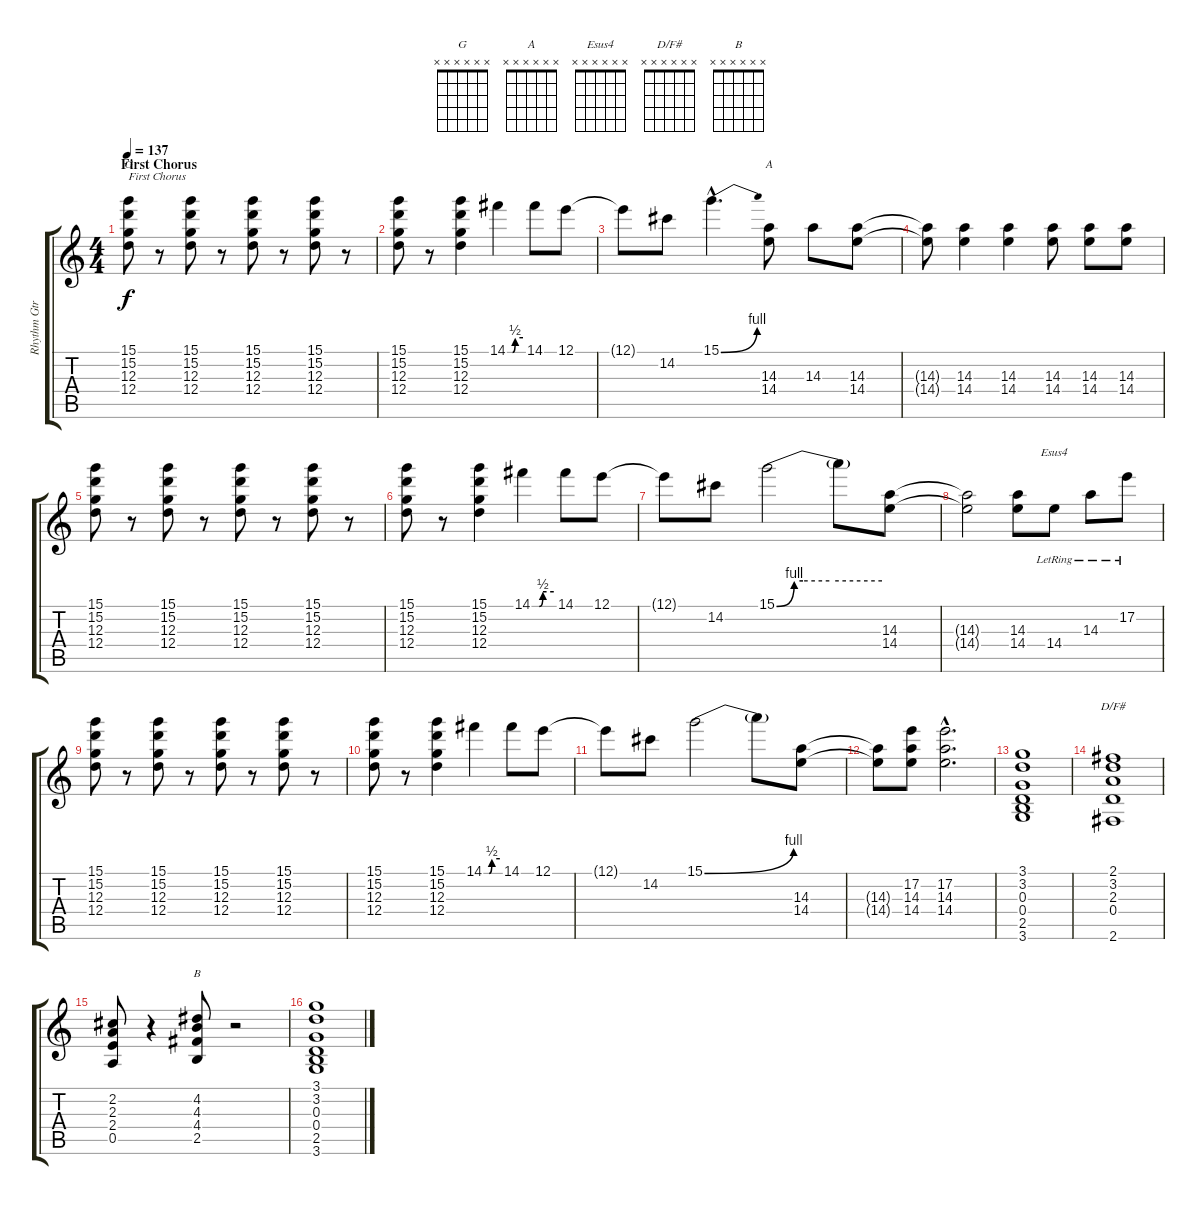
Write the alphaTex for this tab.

\track ("Rhythm Gtr.1" "Rhythm Gtr") {instrument overdrivenguitar}
\staff {score tabs}
\tuning (E4 B3 G3 D3 A2 E2) {hide}
\chord ("G" x x x x x x) {firstfret 0}
\chord ("A" x x x x x x) {firstfret 0}
\chord ("Esus4" x x x x x x) {firstfret 0}
\chord ("D/F#" x x x x x x) {firstfret 0}
\chord ("B" x x x x x x) {firstfret 0}
\ts (4 4)
\section ("" "First Chorus")
\tempo 137
\clef g2
\ks c
(15.1 15.2 12.3 12.4).8{ch "G" txt "First Chorus" dy f} r.8 (15.1 15.2 12.3 12.4).8 r.8 (15.1 15.2 12.3 12.4).8 r.8 (15.1 15.2 12.3 12.4).8 r.8 |
(15.1 15.2 12.3 12.4).8 r.8 (15.1 15.2 12.3 12.4).4 14.1{be (custom 0 0 15 0 20 0 30 2 60 2)}.4 14.1.8 12.1.8 |
12.1{t}.8 14.2.8 15.1{be (bend 0 0 60 4) hac}.4{d} (14.3 14.4).8{ch "A"} 14.3.8 (14.3 14.4).8 |
(14.3{t} 14.4{t}).8 (14.3 14.4).4 (14.3 14.4).4 (14.3 14.4).8 (14.3 14.4).8 (14.3 14.4).8 |
(15.1 15.2 12.3 12.4).8 r.8 (15.1 15.2 12.3 12.4).8 r.8 (15.1 15.2 12.3 12.4).8 r.8 (15.1 15.2 12.3 12.4).8 r.8 |
(15.1 15.2 12.3 12.4).8 r.8 (15.1 15.2 12.3 12.4).4 14.1{be (custom 0 0 20 0 30 2 60 2)}.4 14.1.8 12.1.8 |
12.1{t}.8 14.2.8 15.1{be (custom 0 0 10 4 15 4 30 4 60 4)}.2 15.1{t}.8 (14.3 14.4).8 |
(14.3{t} 14.4{t}).2 (14.3 14.4).8 14.4{lr}.8{ch "Esus4"} 14.3{lr}.8 17.2{lr}.8 |
(15.1 15.2 12.3 12.4).8 r.8 (15.1 15.2 12.3 12.4).8 r.8 (15.1 15.2 12.3 12.4).8 r.8 (15.1 15.2 12.3 12.4).8 r.8 |
(15.1 15.2 12.3 12.4).8 r.8 (15.1 15.2 12.3 12.4).4 14.1{be (custom 0 0 20 0 30 2 60 2)}.4 14.1.8 12.1.8 |
12.1{t}.8 14.2.8 15.1{be (bend 0 0 60 4)}.2 15.1{t}.8 (14.3 14.4).8 |
(14.3{t} 14.4{t}).8 (17.2 14.3 14.4).8 (17.2{hac} 14.3{hac} 14.4{hac}).2{d} |
(3.1 3.2 0.3 0.4 2.5 3.6).1 |
(2.1 3.2 2.3 0.4 2.6).1{ch "D/F#"} |
(2.2 2.3 2.4 0.5).8 r.4 (4.2 4.3 4.4 2.5).8{ch "B"} r.2 |
(3.1 3.2 0.3 0.4 2.5 3.6).1
